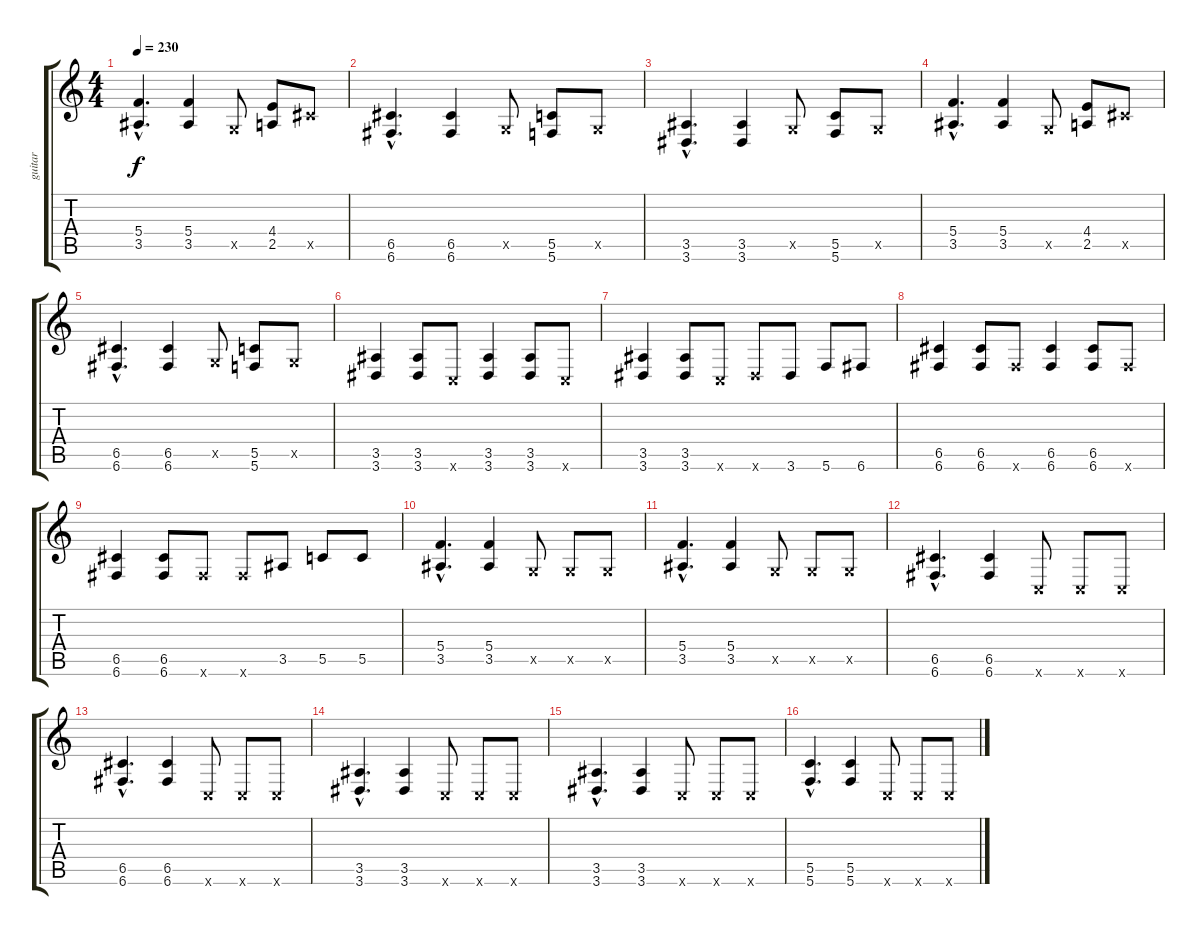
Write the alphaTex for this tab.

\track ("guitar" "guitar") {instrument distortionguitar}
\staff {score tabs}
\tuning (D4 A3 F3 C3 G2 C2) {hide}
\ts (4 4)
\tempo 230
\clef g2
\ks c
(5.4{hac} 3.5{hac}).4{d dy f} (5.4 3.5).4 0.5{x}.8 (4.4 2.5).8 6.5{x}.8 |
(6.5{hac} 6.6{hac}).4{d} (6.5 6.6).4 0.5{x}.8 (5.5 5.6).8 0.5{x}.8 |
(3.5{hac} 3.6{hac}).4{d} (3.5 3.6).4 0.5{x}.8 (5.5 5.6).8 0.5{x}.8 |
(5.4{hac} 3.5{hac}).4{d} (5.4 3.5).4 0.5{x}.8 (4.4 2.5).8 6.5{x}.8 |
(6.5{hac} 6.6{hac}).4{d} (6.5 6.6).4 0.5{x}.8 (5.5 5.6).8 0.5{x}.8 |
(3.5 3.6).4 (3.5 3.6).8 0.6{x}.8 (3.5 3.6).4 (3.5 3.6).8 0.6{x}.8 |
(3.5 3.6).4 (3.5 3.6).8 0.6{x}.8 3.6{x}.8 3.6.8 5.6.8 6.6.8 |
(6.5 6.6).4 (6.5 6.6).8 6.6{x}.8 (6.5 6.6).4 (6.5 6.6).8 6.6{x}.8 |
(6.5 6.6).4 (6.5 6.6).8 6.6{x}.8 6.6{x}.8 3.5.8 5.5.8 5.5.8 |
(5.4{hac} 3.5{hac}).4{d} (5.4 3.5).4 0.5{x}.8 0.5{x}.8 0.5{x}.8 |
(5.4{hac} 3.5{hac}).4{d} (5.4 3.5).4 0.5{x}.8 0.5{x}.8 0.5{x}.8 |
(6.5{hac} 6.6{hac}).4{d} (6.5 6.6).4 0.6{x}.8 0.6{x}.8 0.6{x}.8 |
(6.5{hac} 6.6{hac}).4{d} (6.5 6.6).4 0.6{x}.8 0.6{x}.8 0.6{x}.8 |
(3.5{hac} 3.6{hac}).4{d} (3.5 3.6).4 0.6{x}.8 0.6{x}.8 0.6{x}.8 |
(3.5{hac} 3.6{hac}).4{d} (3.5 3.6).4 0.6{x}.8 0.6{x}.8 0.6{x}.8 |
(5.5{hac} 5.6{hac}).4{d} (5.5 5.6).4 0.6{x}.8 0.6{x}.8 0.6{x}.8
